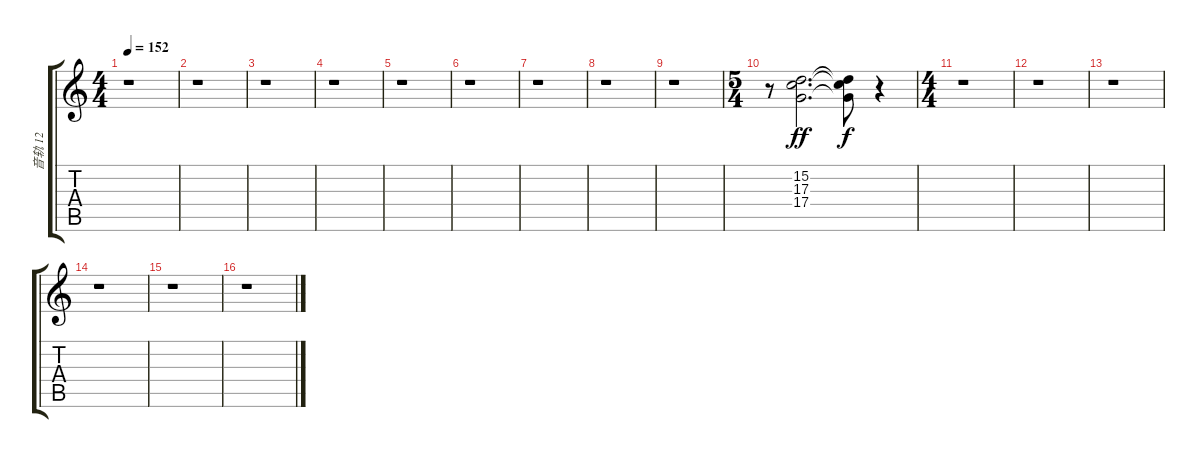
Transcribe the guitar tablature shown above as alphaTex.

\track ("音轨 12" "音轨 12") {instrument choiraahs}
\staff {score tabs}
\tuning (E4 B3 G3 D3 A2 E2) {hide}
\ts (4 4)
\tempo 152
\clef g2
\ks c
r.1{dy f} |
r.1 |
r.1 |
r.1 |
r.1 |
r.1 |
r.1 |
r.1 |
r.1 |
\ts (5 4)
r.8 (15.2 17.3 17.4).2{d dy ff} (15.2{t} 17.3{t} 17.4{t}).8{dy f} r.4 |
\ts (4 4)
r.1 |
r.1 |
r.1 |
r.1 |
r.1 |
r.1
